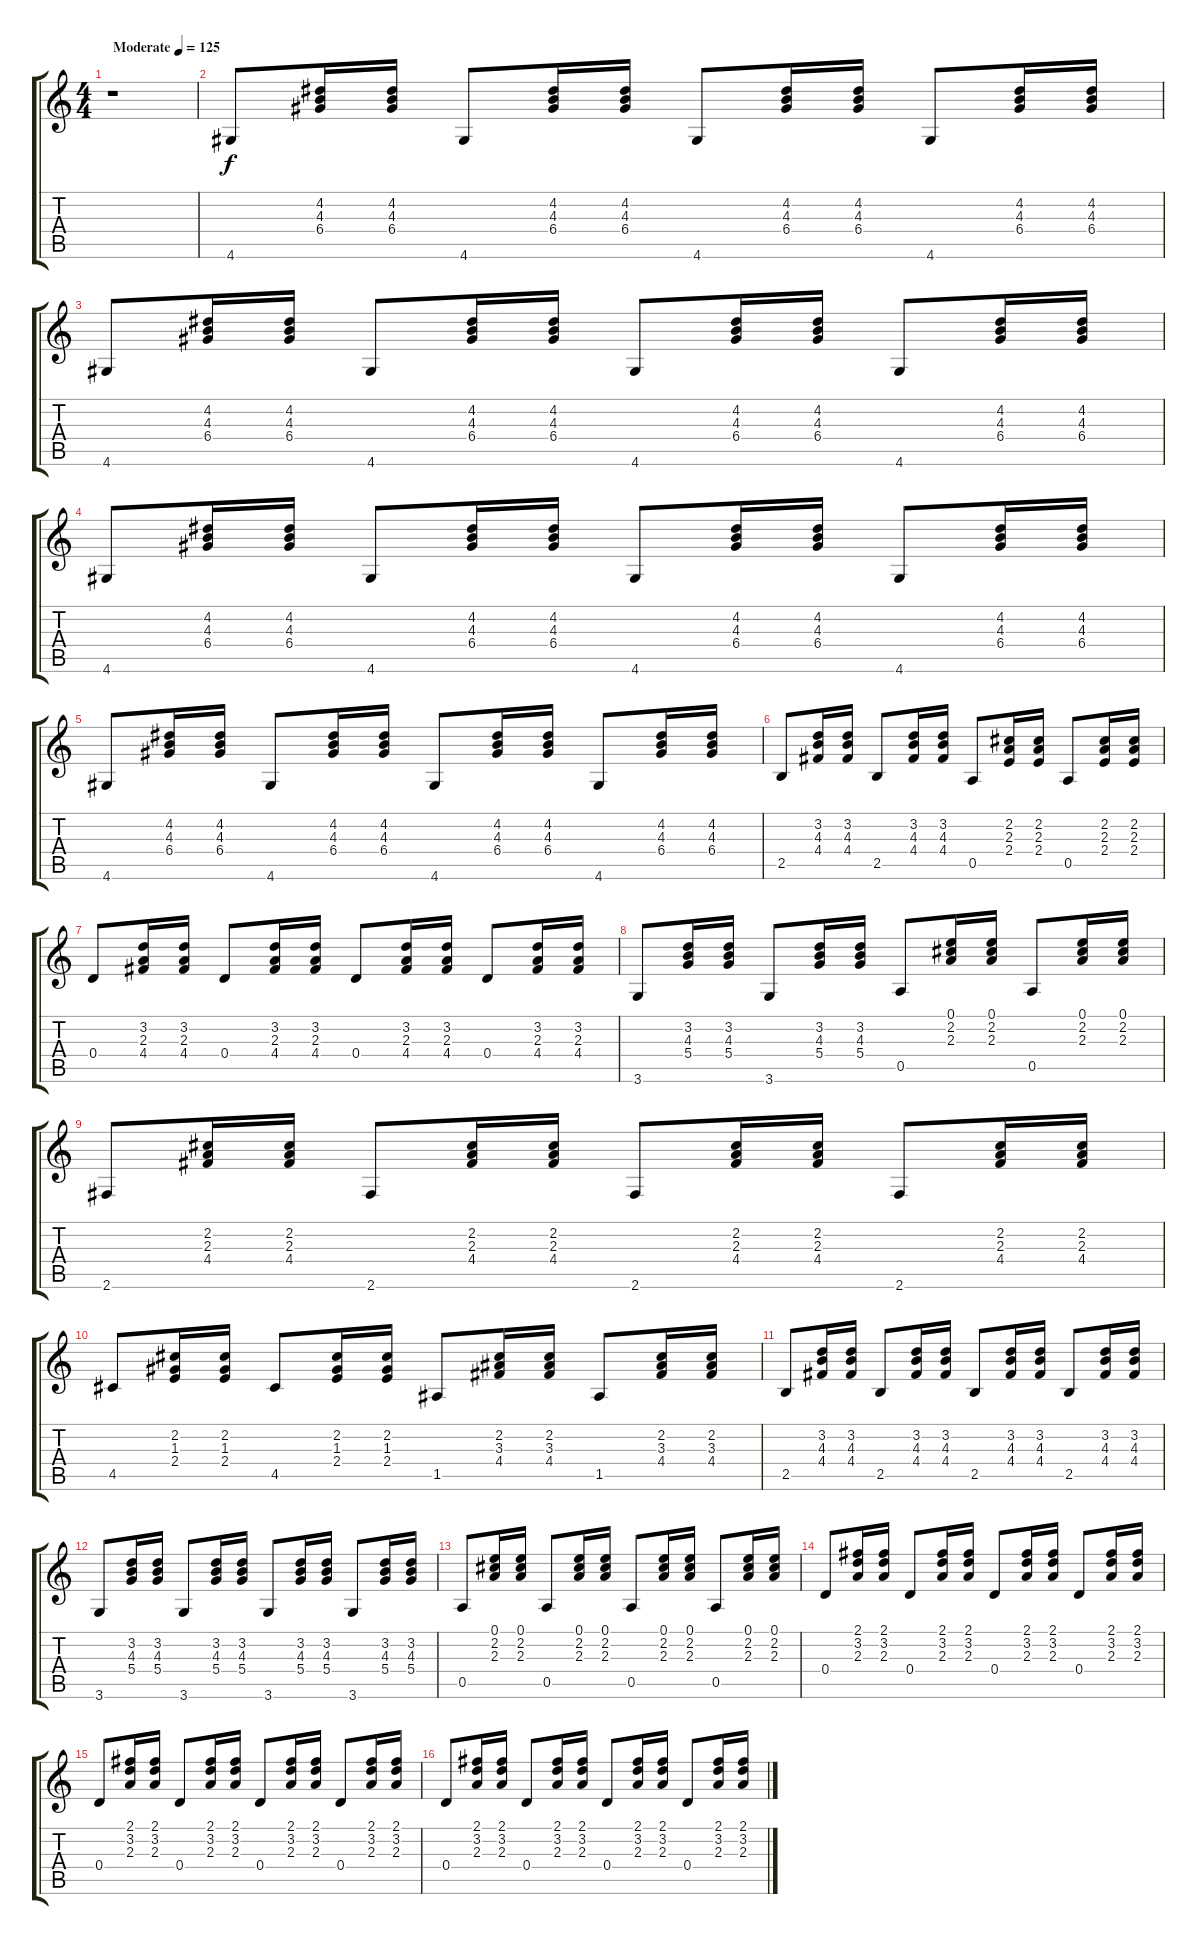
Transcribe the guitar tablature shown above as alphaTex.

\track "" {instrument acousticguitarsteel}
\staff {score tabs}
\tuning (E4 B3 G3 D3 A2 E2) {hide}
\ts (4 4)
\tempo (125 "Moderate")
\clef g2
\ks c
r.1{dy f instrument acousticguitarsteel} |
4.6.8 (4.2 4.3 6.4).16 (4.2 4.3 6.4).16 4.6.8 (4.2 4.3 6.4).16 (4.2 4.3 6.4).16 4.6.8 (4.2 4.3 6.4).16 (4.2 4.3 6.4).16 4.6.8 (4.2 4.3 6.4).16 (4.2 4.3 6.4).16 |
4.6.8 (4.2 4.3 6.4).16 (4.2 4.3 6.4).16 4.6.8 (4.2 4.3 6.4).16 (4.2 4.3 6.4).16 4.6.8 (4.2 4.3 6.4).16 (4.2 4.3 6.4).16 4.6.8 (4.2 4.3 6.4).16 (4.2 4.3 6.4).16 |
4.6.8 (4.2 4.3 6.4).16 (4.2 4.3 6.4).16 4.6.8 (4.2 4.3 6.4).16 (4.2 4.3 6.4).16 4.6.8 (4.2 4.3 6.4).16 (4.2 4.3 6.4).16 4.6.8 (4.2 4.3 6.4).16 (4.2 4.3 6.4).16 |
4.6.8 (4.2 4.3 6.4).16 (4.2 4.3 6.4).16 4.6.8 (4.2 4.3 6.4).16 (4.2 4.3 6.4).16 4.6.8 (4.2 4.3 6.4).16 (4.2 4.3 6.4).16 4.6.8 (4.2 4.3 6.4).16 (4.2 4.3 6.4).16 |
2.5.8 (3.2 4.3 4.4).16 (3.2 4.3 4.4).16 2.5.8 (3.2 4.3 4.4).16 (3.2 4.3 4.4).16 0.5.8 (2.2 2.3 2.4).16 (2.2 2.3 2.4).16 0.5.8 (2.2 2.3 2.4).16 (2.2 2.3 2.4).16 |
0.4.8 (3.2 2.3 4.4).16 (3.2 2.3 4.4).16 0.4.8 (3.2 2.3 4.4).16 (3.2 2.3 4.4).16 0.4.8 (3.2 2.3 4.4).16 (3.2 2.3 4.4).16 0.4.8 (3.2 2.3 4.4).16 (3.2 2.3 4.4).16 |
3.6.8 (3.2 4.3 5.4).16 (3.2 4.3 5.4).16 3.6.8 (3.2 4.3 5.4).16 (3.2 4.3 5.4).16 0.5.8 (0.1 2.2 2.3).16 (0.1 2.2 2.3).16 0.5.8 (0.1 2.2 2.3).16 (0.1 2.2 2.3).16 |
2.6.8 (2.2 2.3 4.4).16 (2.2 2.3 4.4).16 2.6.8 (2.2 2.3 4.4).16 (2.2 2.3 4.4).16 2.6.8 (2.2 2.3 4.4).16 (2.2 2.3 4.4).16 2.6.8 (2.2 2.3 4.4).16 (2.2 2.3 4.4).16 |
4.5.8 (2.2 1.3 2.4).16 (2.2 1.3 2.4).16 4.5.8 (2.2 1.3 2.4).16 (2.2 1.3 2.4).16 1.5.8 (2.2 3.3 4.4).16 (2.2 3.3 4.4).16 1.5.8 (2.2 3.3 4.4).16 (2.2 3.3 4.4).16 |
2.5.8 (3.2 4.3 4.4).16 (3.2 4.3 4.4).16 2.5.8 (3.2 4.3 4.4).16 (3.2 4.3 4.4).16 2.5.8 (3.2 4.3 4.4).16 (3.2 4.3 4.4).16 2.5.8 (3.2 4.3 4.4).16 (3.2 4.3 4.4).16 |
3.6.8 (3.2 4.3 5.4).16 (3.2 4.3 5.4).16 3.6.8 (3.2 4.3 5.4).16 (3.2 4.3 5.4).16 3.6.8 (3.2 4.3 5.4).16 (3.2 4.3 5.4).16 3.6.8 (3.2 4.3 5.4).16 (3.2 4.3 5.4).16 |
0.5.8 (0.1 2.2 2.3).16 (0.1 2.2 2.3).16 0.5.8 (0.1 2.2 2.3).16 (0.1 2.2 2.3).16 0.5.8 (0.1 2.2 2.3).16 (0.1 2.2 2.3).16 0.5.8 (0.1 2.2 2.3).16 (0.1 2.2 2.3).16 |
0.4.8 (2.1 3.2 2.3).16 (2.1 3.2 2.3).16 0.4.8 (2.1 3.2 2.3).16 (2.1 3.2 2.3).16 0.4.8 (2.1 3.2 2.3).16 (2.1 3.2 2.3).16 0.4.8 (2.1 3.2 2.3).16 (2.1 3.2 2.3).16 |
0.4.8 (2.1 3.2 2.3).16 (2.1 3.2 2.3).16 0.4.8 (2.1 3.2 2.3).16 (2.1 3.2 2.3).16 0.4.8 (2.1 3.2 2.3).16 (2.1 3.2 2.3).16 0.4.8 (2.1 3.2 2.3).16 (2.1 3.2 2.3).16 |
0.4.8 (2.1 3.2 2.3).16 (2.1 3.2 2.3).16 0.4.8 (2.1 3.2 2.3).16 (2.1 3.2 2.3).16 0.4.8 (2.1 3.2 2.3).16 (2.1 3.2 2.3).16 0.4.8 (2.1 3.2 2.3).16 (2.1 3.2 2.3).16
